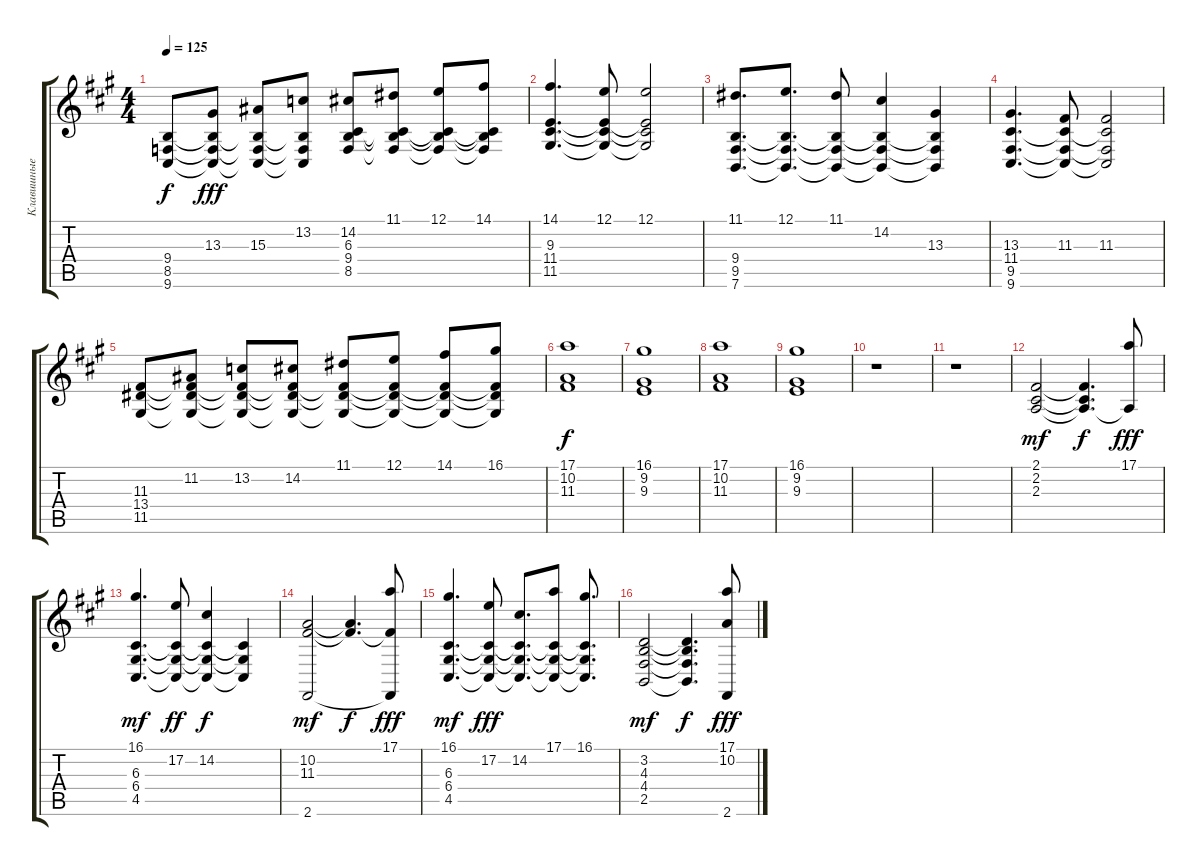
\track ("Клавишные 1" "Клавишные ") {instrument pad4choir}
\staff {score tabs}
\tuning (E4 B3 G3 D3 A2 E2) {hide}
\ts (4 4)
\tempo 125
\clef g2
\ks f#minor
(9.4 8.5 9.6).8{dy f} (13.3 9.4{t} 8.5{t} 9.6{t}).8{dy fff} (15.3 9.4{t} 8.5{t} 9.6{t}).8 (13.2 9.4{t} 8.5{t} 9.6{t}).8 (14.2 6.3 9.4 8.5).8 (11.1 6.3{t} 9.4{t} 8.5{t}).8 (12.1 6.3{t} 9.4{t} 8.5{t}).8 (14.1 6.3{t} 9.4{t} 8.5{t}).8 |
(14.1 9.3 11.4 11.5).4{d} (12.1 9.3{t} 11.4{t} 11.5{t}).8 (12.1 9.3{t} 11.4{t} 11.5{t}).2 |
(11.1 9.4 9.5 7.6).8{d} (12.1 9.4{t} 9.5{t} 7.6{t}).8{d} (11.1 9.4{t} 9.5{t} 7.6{t}).8 (14.2 9.4{t} 9.5{t} 7.6{t}).4 (13.3 9.4{t} 9.5{t} 7.6{t}).4 |
(13.3 11.4 9.5 9.6).4{d} (11.3 11.4{t} 9.5{t} 9.6{t}).8 (11.3 11.4{t} 9.5{t} 9.6{t}).2 |
(11.3 13.4 11.5).8 (11.2 11.3{t} 13.4{t} 11.5{t}).8 (13.2 11.3{t} 13.4{t} 11.5{t}).8 (14.2 11.3{t} 13.4{t} 11.5{t}).8 (11.1 11.3{t} 13.4{t} 11.5{t}).8 (12.1 11.3{t} 13.4{t} 11.5{t}).8 (14.1 11.3{t} 13.4{t} 11.5{t}).8 (16.1 11.3{t} 13.4{t} 11.5{t}).8 |
(17.1 10.2 11.3).1{dy f} |
(16.1 9.2 9.3).1 |
(17.1 10.2 11.3).1 |
(16.1 9.2 9.3).1 |
r.1 |
r.1 |
(2.1 2.2 2.3).2{dy mf} (2.1{t} 2.2{t} 2.3{t}).4{d dy f} (17.1 2.3{t}).8{dy fff} |
(16.1 6.3 6.4 4.5).4{d dy mf} (17.2 6.3{t} 6.4{t} 4.5{t}).8{dy ff} (14.2 6.3{t} 6.4{t} 4.5{t}).4{dy f} (6.3{t} 6.4{t} 4.5{t}).4 |
(10.2 11.3 2.6).2{dy mf} (10.2{t} 11.3{t}).4{d dy f} (17.1 11.3{t} 2.6{t}).8{dy fff} |
(16.1 6.3 6.4 4.5).4{d dy mf} (17.2 6.3{t} 6.4{t} 4.5{t}).8{dy fff} (14.2 6.3{t} 6.4{t} 4.5{t}).8{d} (17.1 6.3{t} 6.4{t} 4.5{t}).8 (16.1 6.3{t} 6.4{t} 4.5{t}).8{d} |
(3.2 4.3 4.4 2.5).2{dy mf} (3.2{t} 4.3{t} 4.4{t} 2.5{t}).4{d dy f} (17.1 10.2 2.6).8{dy fff}
